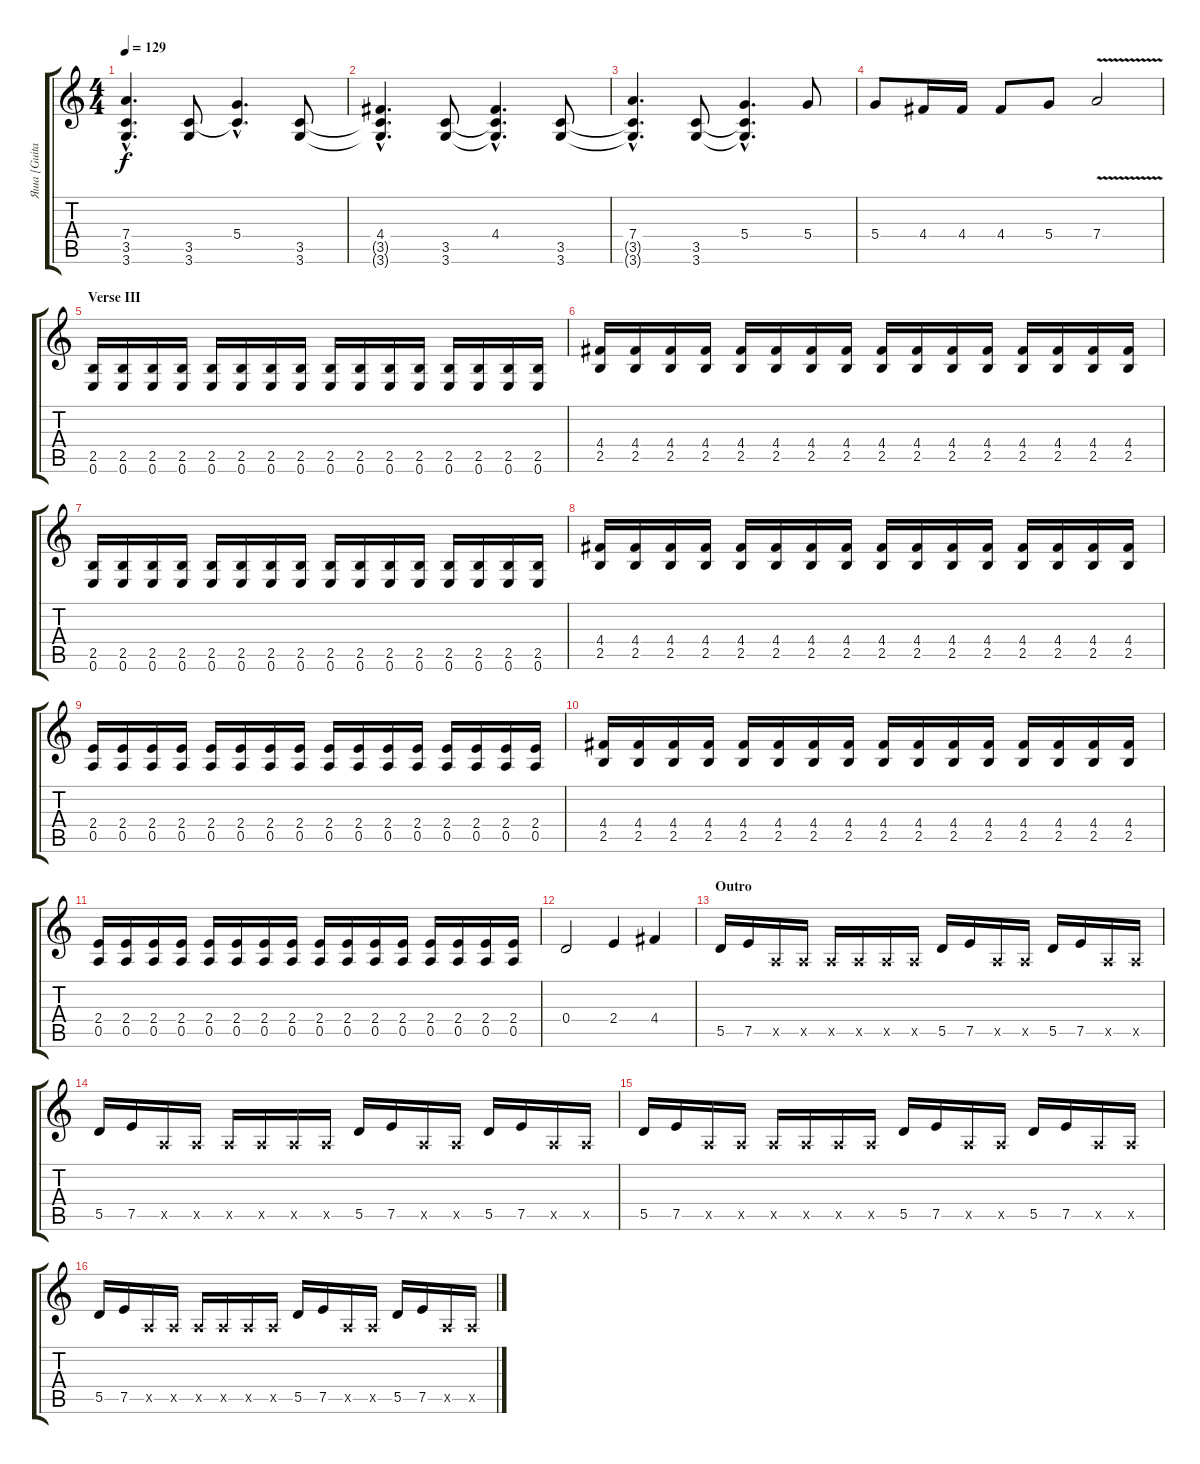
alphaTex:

\track ("Яша [Guitar II]" "Яша [Guita") {instrument electricguitarmuted}
\staff {score tabs}
\tuning (E4 B3 G3 D3 A2 E2) {hide}
\ts (4 4)
\tempo 129
\clef g2
\ks c
(7.4{hac} 3.5{hac t} 3.6{hac t}).4{d dy f} (3.5 3.6).8 (5.4{hac} 3.5{hac t}).4{d} (3.5 3.6).8 |
(4.4{hac} 3.5{hac t} 3.6{hac t}).4{d} (3.5 3.6).8 (4.4{hac} 3.5{hac t} 3.6{hac t}).4{d} (3.5 3.6).8 |
(7.4{hac} 3.5{hac t} 3.6{hac t}).4{d} (3.5 3.6).8 (5.4{hac} 3.5{hac t} 3.6{hac t}).4{d} 5.4.8 |
5.4.8 4.4.16 4.4.16 4.4.8 5.4.8 7.4{v}.2 |
\section ("" "Verse III")
(2.5 0.6).16 (2.5 0.6).16 (2.5 0.6).16 (2.5 0.6).16 (2.5 0.6).16 (2.5 0.6).16 (2.5 0.6).16 (2.5 0.6).16 (2.5 0.6).16 (2.5 0.6).16 (2.5 0.6).16 (2.5 0.6).16 (2.5 0.6).16 (2.5 0.6).16 (2.5 0.6).16 (2.5 0.6).16 |
(4.4 2.5).16 (4.4 2.5).16 (4.4 2.5).16 (4.4 2.5).16 (4.4 2.5).16 (4.4 2.5).16 (4.4 2.5).16 (4.4 2.5).16 (4.4 2.5).16 (4.4 2.5).16 (4.4 2.5).16 (4.4 2.5).16 (4.4 2.5).16 (4.4 2.5).16 (4.4 2.5).16 (4.4 2.5).16 |
(2.5 0.6).16 (2.5 0.6).16 (2.5 0.6).16 (2.5 0.6).16 (2.5 0.6).16 (2.5 0.6).16 (2.5 0.6).16 (2.5 0.6).16 (2.5 0.6).16 (2.5 0.6).16 (2.5 0.6).16 (2.5 0.6).16 (2.5 0.6).16 (2.5 0.6).16 (2.5 0.6).16 (2.5 0.6).16 |
(4.4 2.5).16 (4.4 2.5).16 (4.4 2.5).16 (4.4 2.5).16 (4.4 2.5).16 (4.4 2.5).16 (4.4 2.5).16 (4.4 2.5).16 (4.4 2.5).16 (4.4 2.5).16 (4.4 2.5).16 (4.4 2.5).16 (4.4 2.5).16 (4.4 2.5).16 (4.4 2.5).16 (4.4 2.5).16 |
(2.4 0.5).16 (2.4 0.5).16 (2.4 0.5).16 (2.4 0.5).16 (2.4 0.5).16 (2.4 0.5).16 (2.4 0.5).16 (2.4 0.5).16 (2.4 0.5).16 (2.4 0.5).16 (2.4 0.5).16 (2.4 0.5).16 (2.4 0.5).16 (2.4 0.5).16 (2.4 0.5).16 (2.4 0.5).16 |
(4.4 2.5).16 (4.4 2.5).16 (4.4 2.5).16 (4.4 2.5).16 (4.4 2.5).16 (4.4 2.5).16 (4.4 2.5).16 (4.4 2.5).16 (4.4 2.5).16 (4.4 2.5).16 (4.4 2.5).16 (4.4 2.5).16 (4.4 2.5).16 (4.4 2.5).16 (4.4 2.5).16 (4.4 2.5).16 |
(2.4 0.5).16 (2.4 0.5).16 (2.4 0.5).16 (2.4 0.5).16 (2.4 0.5).16 (2.4 0.5).16 (2.4 0.5).16 (2.4 0.5).16 (2.4 0.5).16 (2.4 0.5).16 (2.4 0.5).16 (2.4 0.5).16 (2.4 0.5).16 (2.4 0.5).16 (2.4 0.5).16 (2.4 0.5).16 |
0.4.2 2.4.4 4.4.4 |
\section ("" "Outro")
5.5.16 7.5.16 0.5{x}.16 0.5{x}.16 0.5{x}.16 0.5{x}.16 0.5{x}.16 0.5{x}.16 5.5.16 7.5.16 0.5{x}.16 0.5{x}.16 5.5.16 7.5.16 0.5{x}.16 0.5{x}.16 |
5.5.16 7.5.16 0.5{x}.16 0.5{x}.16 0.5{x}.16 0.5{x}.16 0.5{x}.16 0.5{x}.16 5.5.16 7.5.16 0.5{x}.16 0.5{x}.16 5.5.16 7.5.16 0.5{x}.16 0.5{x}.16 |
5.5.16 7.5.16 0.5{x}.16 0.5{x}.16 0.5{x}.16 0.5{x}.16 0.5{x}.16 0.5{x}.16 5.5.16 7.5.16 0.5{x}.16 0.5{x}.16 5.5.16 7.5.16 0.5{x}.16 0.5{x}.16 |
5.5.16 7.5.16 0.5{x}.16 0.5{x}.16 0.5{x}.16 0.5{x}.16 0.5{x}.16 0.5{x}.16 5.5.16 7.5.16 0.5{x}.16 0.5{x}.16 5.5.16 7.5.16 0.5{x}.16 0.5{x}.16
